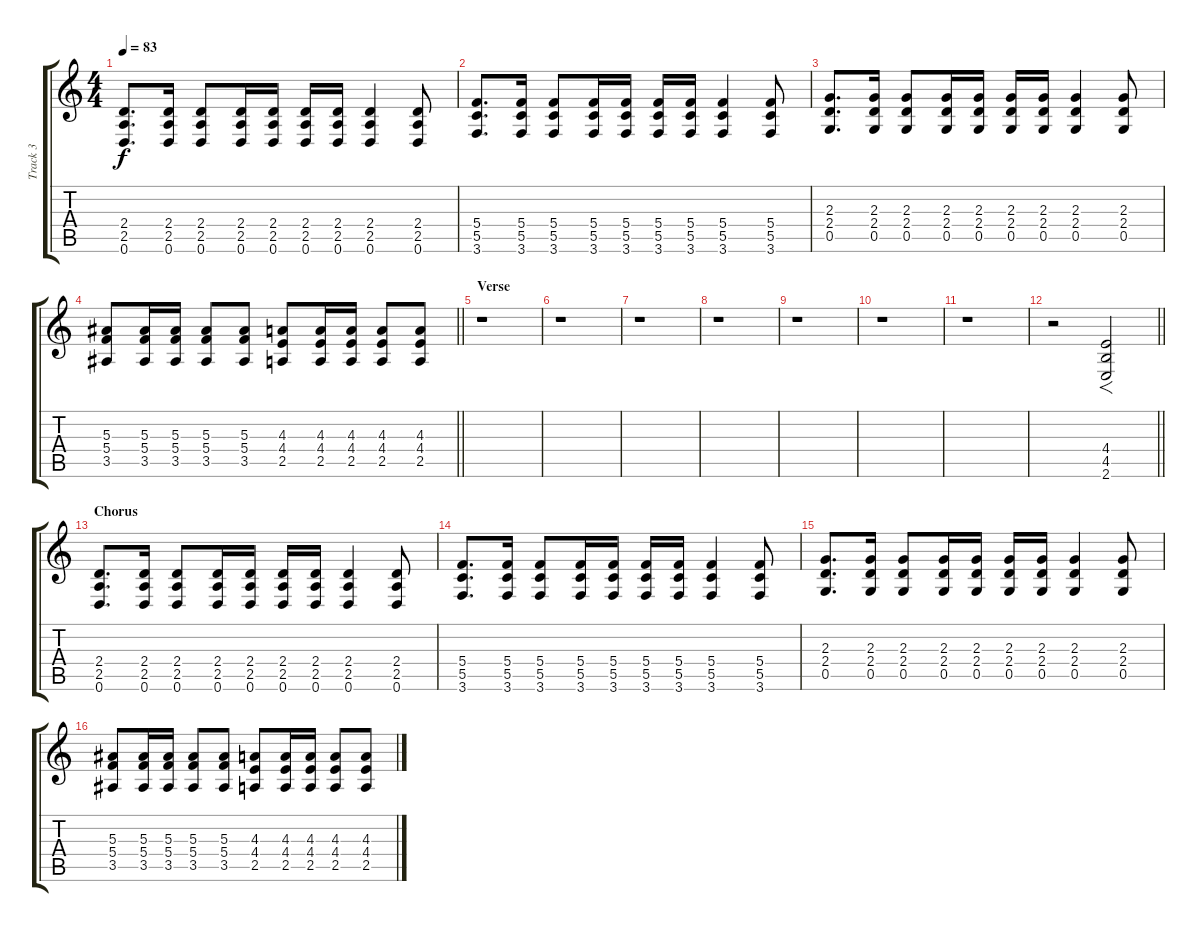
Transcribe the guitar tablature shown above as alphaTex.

\track ("Track 3" "Track 3") {instrument distortionguitar}
\staff {score tabs}
\tuning (D4 A3 F3 C3 G2 D2) {hide}
\ts (4 4)
\tempo 83
\clef g2
\ks c
(2.4 2.5 0.6).8{d dy f} (2.4 2.5 0.6).16 (2.4 2.5 0.6).8 (2.4 2.5 0.6).16 (2.4 2.5 0.6).16 (2.4 2.5 0.6).16 (2.4 2.5 0.6).16 (2.4 2.5 0.6).4 (2.4 2.5 0.6).8 |
(5.4 5.5 3.6).8{d} (5.4 5.5 3.6).16 (5.4 5.5 3.6).8 (5.4 5.5 3.6).16 (5.4 5.5 3.6).16 (5.4 5.5 3.6).16 (5.4 5.5 3.6).16 (5.4 5.5 3.6).4 (5.4 5.5 3.6).8 |
(2.3 2.4 0.5).8{d} (2.3 2.4 0.5).16 (2.3 2.4 0.5).8 (2.3 2.4 0.5).16 (2.3 2.4 0.5).16 (2.3 2.4 0.5).16 (2.3 2.4 0.5).16 (2.3 2.4 0.5).4 (2.3 2.4 0.5).8 |
\barLineRight lightlight
(5.3 5.4 3.5).8 (5.3 5.4 3.5).16 (5.3 5.4 3.5).16 (5.3 5.4 3.5).8 (5.3 5.4 3.5).8 (4.3 4.4 2.5).8 (4.3 4.4 2.5).16 (4.3 4.4 2.5).16 (4.3 4.4 2.5).8 (4.3 4.4 2.5).8 |
\section ("" "Verse ")
r.1 |
r.1 |
r.1 |
r.1 |
r.1 |
r.1 |
r.1 |
\barLineRight lightlight
r.2 (4.4 4.5 2.6).2{f} |
\section ("" "Chorus")
(2.4 2.5 0.6).8{d} (2.4 2.5 0.6).16 (2.4 2.5 0.6).8 (2.4 2.5 0.6).16 (2.4 2.5 0.6).16 (2.4 2.5 0.6).16 (2.4 2.5 0.6).16 (2.4 2.5 0.6).4 (2.4 2.5 0.6).8 |
(5.4 5.5 3.6).8{d} (5.4 5.5 3.6).16 (5.4 5.5 3.6).8 (5.4 5.5 3.6).16 (5.4 5.5 3.6).16 (5.4 5.5 3.6).16 (5.4 5.5 3.6).16 (5.4 5.5 3.6).4 (5.4 5.5 3.6).8 |
(2.3 2.4 0.5).8{d} (2.3 2.4 0.5).16 (2.3 2.4 0.5).8 (2.3 2.4 0.5).16 (2.3 2.4 0.5).16 (2.3 2.4 0.5).16 (2.3 2.4 0.5).16 (2.3 2.4 0.5).4 (2.3 2.4 0.5).8 |
(5.3 5.4 3.5).8 (5.3 5.4 3.5).16 (5.3 5.4 3.5).16 (5.3 5.4 3.5).8 (5.3 5.4 3.5).8 (4.3 4.4 2.5).8 (4.3 4.4 2.5).16 (4.3 4.4 2.5).16 (4.3 4.4 2.5).8 (4.3 4.4 2.5).8
